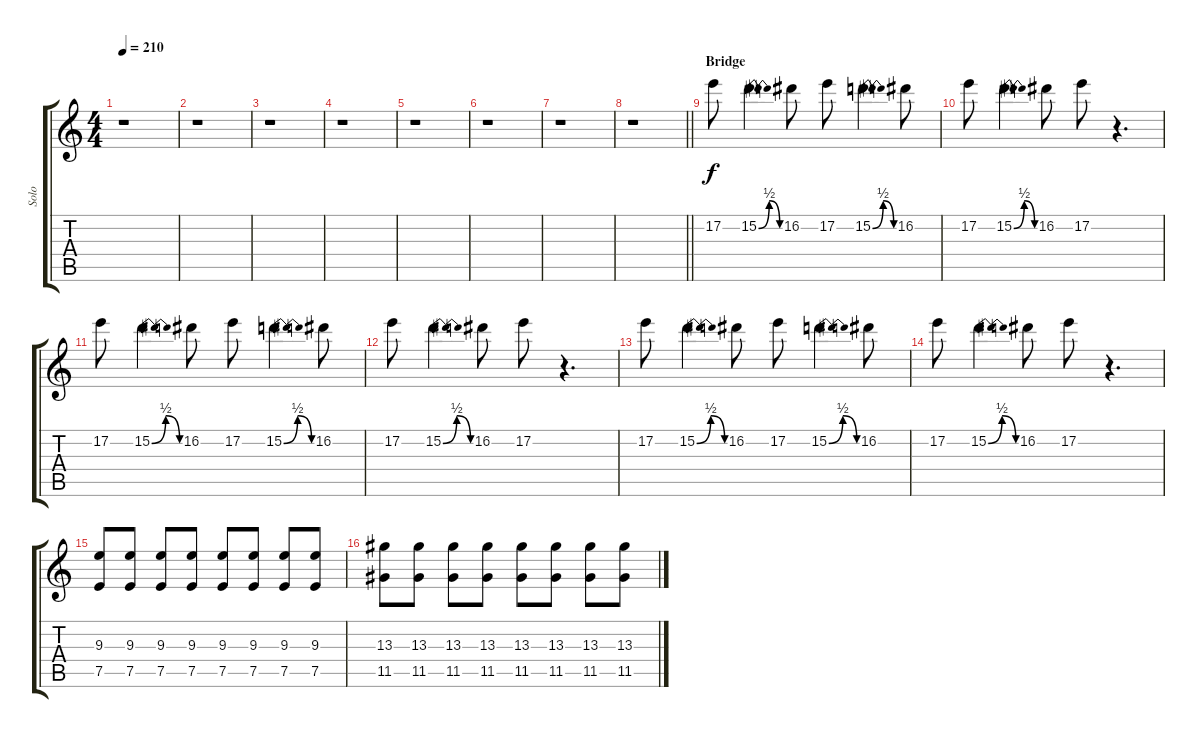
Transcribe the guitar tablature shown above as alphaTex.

\track ("Solo" "Solo") {instrument overdrivenguitar}
\staff {score tabs}
\tuning (E4 B3 G3 D3 A2 D2) {hide}
\ts (4 4)
\tempo 210
\clef g2
\ks c
r.1{dy f} |
r.1 |
r.1 |
r.1 |
r.1 |
r.1 |
r.1 |
\barLineRight lightlight
r.1 |
\section ("" "Bridge")
17.2.8 15.2{be (bendrelease 0 0 15 2 45 2 60 0)}.4 16.2.8 17.2.8 15.2{be (bendrelease 0 0 15 2 45 2 60 0)}.4 16.2.8 |
17.2.8 15.2{be (bendrelease 0 0 15 2 45 2 60 0)}.4 16.2.8 17.2.8 r.4{d} |
17.2.8 15.2{be (bendrelease 0 0 15 2 45 2 60 0)}.4 16.2.8 17.2.8 15.2{be (bendrelease 0 0 15 2 45 2 60 0)}.4 16.2.8 |
17.2.8 15.2{be (bendrelease 0 0 15 2 45 2 60 0)}.4 16.2.8 17.2.8 r.4{d} |
17.2.8 15.2{be (bendrelease 0 0 15 2 45 2 60 0)}.4 16.2.8 17.2.8 15.2{be (bendrelease 0 0 15 2 45 2 60 0)}.4 16.2.8 |
17.2.8 15.2{be (bendrelease 0 0 15 2 45 2 60 0)}.4 16.2.8 17.2.8 r.4{d} |
(9.3 7.5).8 (9.3 7.5).8 (9.3 7.5).8 (9.3 7.5).8 (9.3 7.5).8 (9.3 7.5).8 (9.3 7.5).8 (9.3 7.5).8 |
(13.3 11.5).8 (13.3 11.5).8 (13.3 11.5).8 (13.3 11.5).8 (13.3 11.5).8 (13.3 11.5).8 (13.3 11.5).8 (13.3 11.5).8
